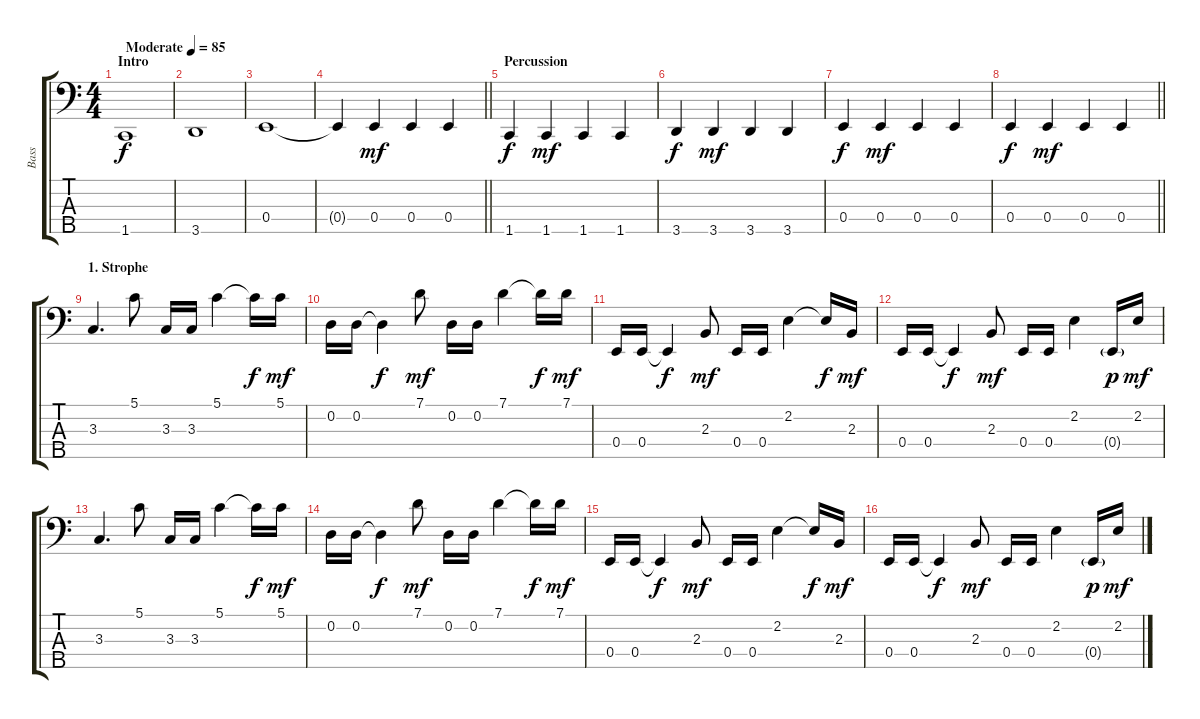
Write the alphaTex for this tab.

\track ("Bass" "Bass") {instrument electricbassfinger}
\staff {score tabs}
\tuning (G2 D2 A1 E1 B0) {hide}
\ts (4 4)
\section ("" "Intro")
\tempo (85 "Moderate")
\clef f4
\ks c
1.5.1{dy f instrument electricbassfinger} |
3.5.1 |
0.4.1 |
\barLineRight lightlight
0.4{t}.4 0.4.4{dy mf} 0.4.4 0.4.4 |
\section ("" "Percussion")
1.5.4{dy f} 1.5.4{dy mf} 1.5.4 1.5.4 |
3.5.4{dy f} 3.5.4{dy mf} 3.5.4 3.5.4 |
0.4.4{dy f} 0.4.4{dy mf} 0.4.4 0.4.4 |
\barLineRight lightlight
0.4.4{dy f} 0.4.4{dy mf} 0.4.4 0.4.4 |
\section ("" "1. Strophe")
3.3.4{d} 5.1.8 3.3.16 3.3.16 5.1.4 5.1{t}.16{dy f} 5.1.16{dy mf} |
0.2.16 0.2.16 0.2{t}.4{dy f} 7.1.8{dy mf} 0.2.16 0.2.16 7.1.4 7.1{t}.16{dy f} 7.1.16{dy mf} |
0.4.16 0.4.16 0.4{t}.4{dy f} 2.3.8{dy mf} 0.4.16 0.4.16 2.2.4 2.2{t}.16{dy f} 2.3.16{dy mf} |
0.4.16 0.4.16 0.4{t}.4{dy f} 2.3.8{dy mf} 0.4.16 0.4.16 2.2.4 0.4{g}.16{dy p} 2.2.16{dy mf} |
3.3.4{d} 5.1.8 3.3.16 3.3.16 5.1.4 5.1{t}.16{dy f} 5.1.16{dy mf} |
0.2.16 0.2.16 0.2{t}.4{dy f} 7.1.8{dy mf} 0.2.16 0.2.16 7.1.4 7.1{t}.16{dy f} 7.1.16{dy mf} |
0.4.16 0.4.16 0.4{t}.4{dy f} 2.3.8{dy mf} 0.4.16 0.4.16 2.2.4 2.2{t}.16{dy f} 2.3.16{dy mf} |
0.4.16 0.4.16 0.4{t}.4{dy f} 2.3.8{dy mf} 0.4.16 0.4.16 2.2.4 0.4{g}.16{dy p} 2.2.16{dy mf}
